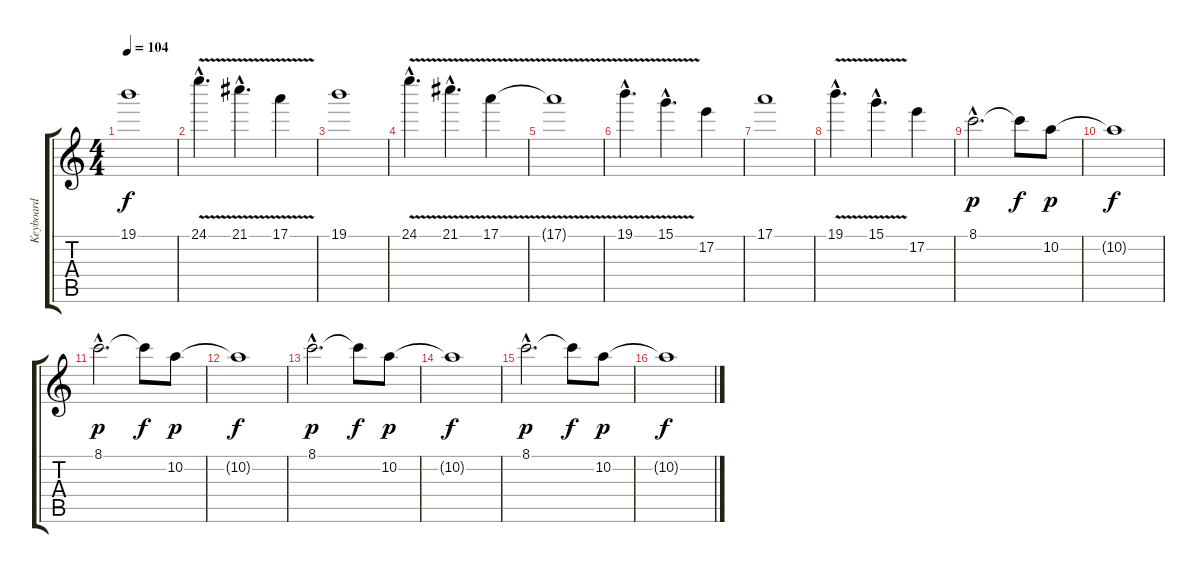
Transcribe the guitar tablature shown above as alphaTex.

\track ("Keyboard" "Keyboard") {instrument whistle}
\staff {score tabs}
\tuning (E5 B4 G4 D4 A3 E3) {hide}
\ts (4 4)
\tempo 104
\clef g2
\ks c
19.1.1{dy f} |
24.1{v hac}.4{d} 21.1{v hac}.4{d} 17.1{v}.4 |
19.1.1 |
24.1{v hac}.4{d} 21.1{v hac}.4{d} 17.1{v}.4 |
17.1{t}.1 |
19.1{v hac}.4{d} 15.1{v hac}.4{d} 17.2.4 |
17.1.1 |
19.1{v hac}.4{d} 15.1{v hac}.4{d} 17.2.4 |
8.1{hac}.2{d dy p} 8.1{t}.8{dy f} 10.2.8{dy p} |
10.2{t}.1{dy f} |
8.1{hac}.2{d dy p} 8.1{t}.8{dy f} 10.2.8{dy p} |
10.2{t}.1{dy f} |
8.1{hac}.2{d dy p} 8.1{t}.8{dy f} 10.2.8{dy p} |
10.2{t}.1{dy f} |
8.1{hac}.2{d dy p} 8.1{t}.8{dy f} 10.2.8{dy p} |
10.2{t}.1{dy f}
